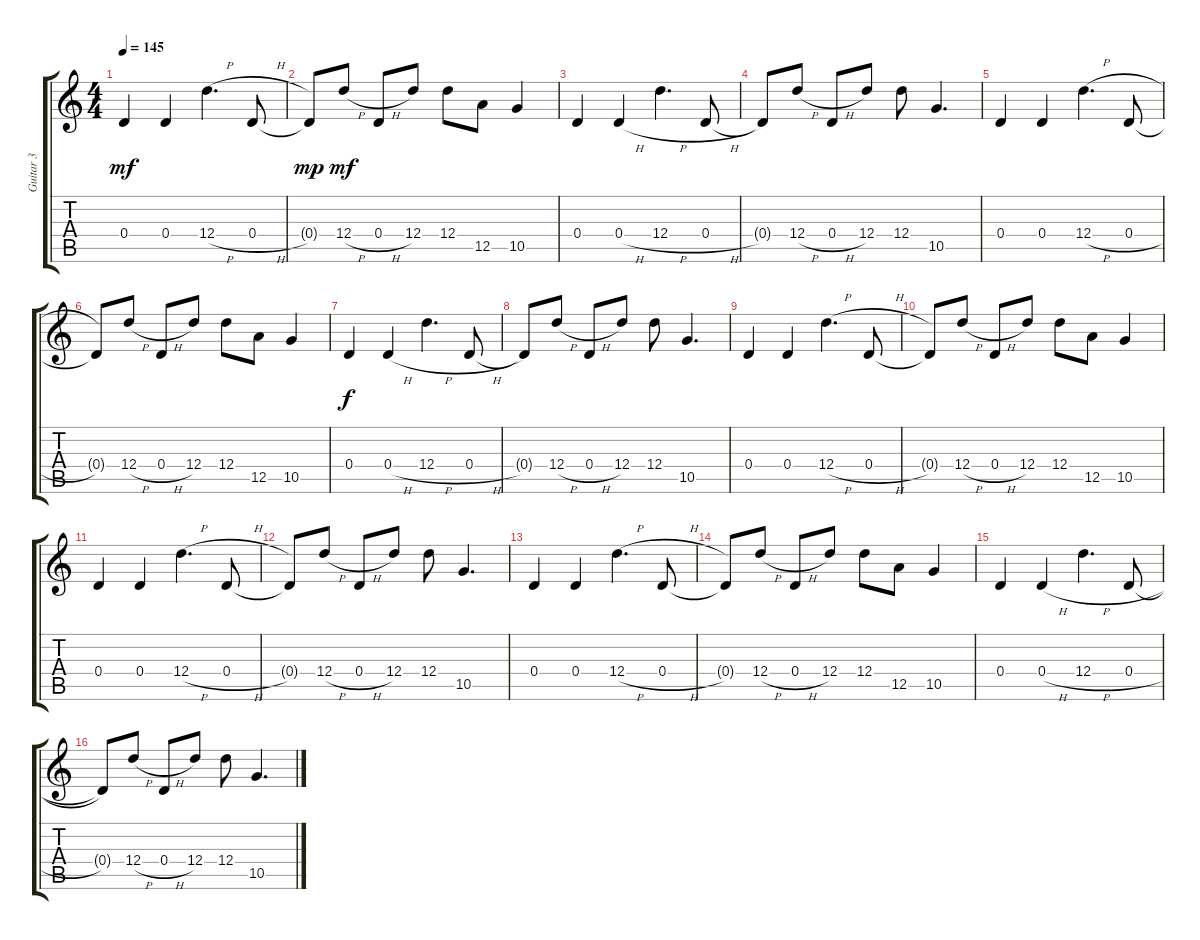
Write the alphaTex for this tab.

\track ("Guitar 3" "Guitar 3") {instrument electricguitarjazz}
\staff {score tabs}
\tuning (E4 B3 G3 D3 A2 D2) {hide}
\ts (4 4)
\tempo 145
\clef g2
\ks c
0.4.4{dy mf} 0.4.4 12.4{h}.4{d} 0.4{h}.8 |
0.4{t}.8{dy mp} 12.4{h}.8{dy mf} 0.4{h}.8 12.4.8 12.4.8 12.5.8 10.5.4 |
0.4.4 0.4{h}.4 12.4{h}.4{d} 0.4{h}.8 |
0.4{t}.8 12.4{h}.8 0.4{h}.8 12.4.8 12.4.8 10.5.4{d} |
0.4.4 0.4.4 12.4{h}.4{d} 0.4{h}.8 |
0.4{t}.8 12.4{h}.8 0.4{h}.8 12.4.8 12.4.8 12.5.8 10.5.4 |
0.4.4{dy f} 0.4{h}.4 12.4{h}.4{d} 0.4{h}.8 |
0.4{t}.8 12.4{h}.8 0.4{h}.8 12.4.8 12.4.8 10.5.4{d} |
0.4.4 0.4.4 12.4{h}.4{d} 0.4{h}.8 |
0.4{t}.8 12.4{h}.8 0.4{h}.8 12.4.8 12.4.8 12.5.8 10.5.4 |
0.4.4 0.4.4 12.4{h}.4{d} 0.4{h}.8 |
0.4{t}.8 12.4{h}.8 0.4{h}.8 12.4.8 12.4.8 10.5.4{d} |
0.4.4 0.4.4 12.4{h}.4{d} 0.4{h}.8 |
0.4{t}.8 12.4{h}.8 0.4{h}.8 12.4.8 12.4.8 12.5.8 10.5.4 |
0.4.4 0.4{h}.4 12.4{h}.4{d} 0.4{h}.8 |
0.4{t}.8 12.4{h}.8 0.4{h}.8 12.4.8 12.4.8 10.5.4{d}
